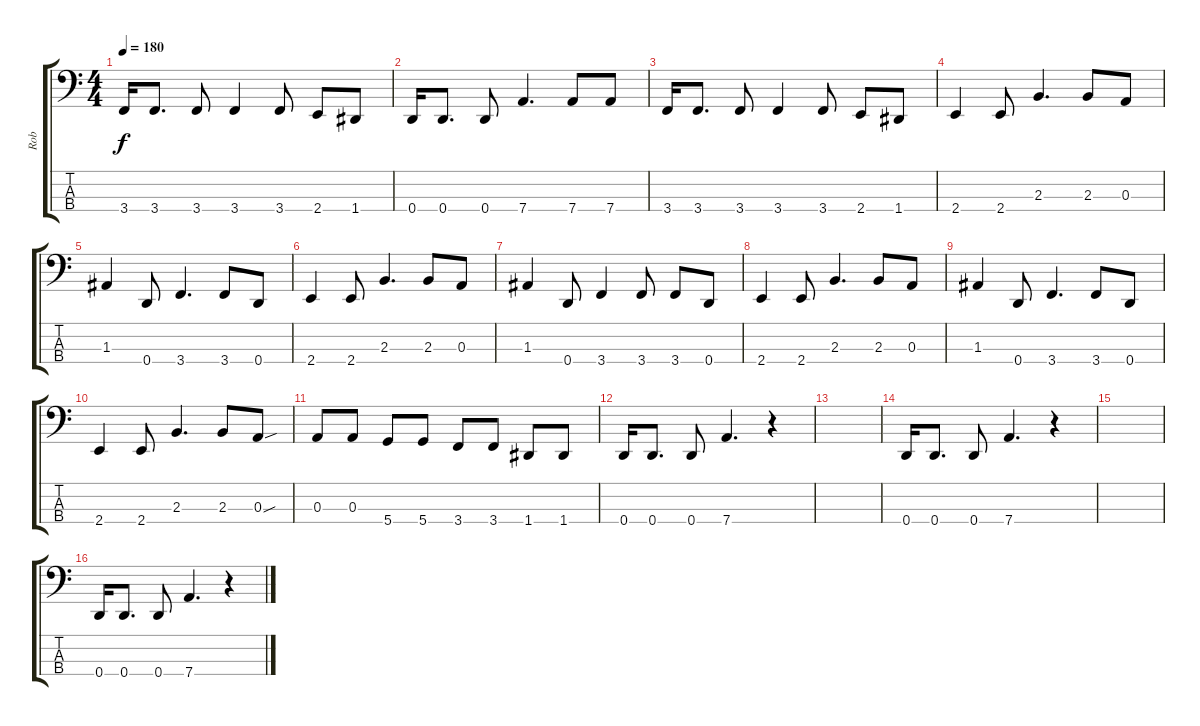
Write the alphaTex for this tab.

\track ("Rob" "Rob") {instrument electricbasspick}
\staff {score tabs}
\tuning (G2 D2 A1 D1) {hide}
\ts (4 4)
\tempo 180
\clef f4
\ks c
3.4.16{dy f} 3.4.8{d} 3.4.8 3.4.4 3.4.8 2.4.8 1.4.8 |
0.4.16 0.4.8{d} 0.4.8 7.4.4{d} 7.4.8 7.4.8 |
3.4.16 3.4.8{d} 3.4.8 3.4.4 3.4.8 2.4.8 1.4.8 |
2.4.4 2.4.8 2.3.4{d} 2.3.8 0.3.8 |
1.3.4 0.4.8 3.4.4{d} 3.4.8 0.4.8 |
2.4.4 2.4.8 2.3.4{d} 2.3.8 0.3.8 |
1.3.4 0.4.8 3.4.4 3.4.8 3.4.8 0.4.8 |
2.4.4 2.4.8 2.3.4{d} 2.3.8 0.3.8 |
1.3.4 0.4.8 3.4.4{d} 3.4.8 0.4.8 |
2.4.4 2.4.8 2.3.4{d} 2.3.8 0.3{sou}.8 |
0.3.8 0.3.8 5.4.8 5.4.8 3.4.8 3.4.8 1.4.8 1.4.8 |
0.4.16 0.4.8{d} 0.4.8 7.4.4{d} r.4 |
|
0.4.16 0.4.8{d} 0.4.8 7.4.4{d} r.4 |
|
0.4.16 0.4.8{d} 0.4.8 7.4.4{d} r.4
